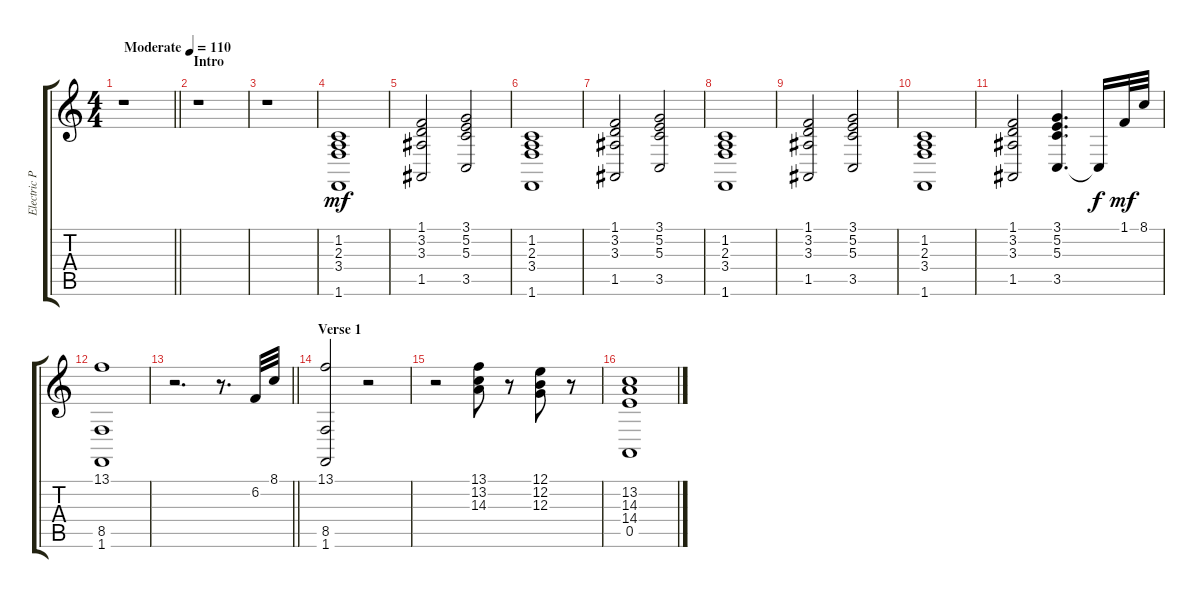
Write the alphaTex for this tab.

\track ("Electric Piano" "Electric P") {instrument electricgrandpiano}
\staff {score tabs}
\tuning (E4 B3 G3 D3 A2 E2) {hide}
\ts (4 4)
\tempo (110 "Moderate")
\clef g2
\barLineRight lightlight
\ks c
r.1{dy mf instrument electricgrandpiano} |
\section ("" "Intro")
r.1 |
r.1 |
(1.2 2.3 3.4 1.6).1 |
(1.1 3.2 3.3 1.5).2 (3.1 5.2 5.3 3.5).2 |
(1.2 2.3 3.4 1.6).1 |
(1.1 3.2 3.3 1.5).2 (3.1 5.2 5.3 3.5).2 |
(1.2 2.3 3.4 1.6).1 |
(1.1 3.2 3.3 1.5).2 (3.1 5.2 5.3 3.5).2 |
(1.2 2.3 3.4 1.6).1 |
(1.1 3.2 3.3 1.5).2 (3.1 5.2 5.3 3.5).4{d} 3.5{t}.16{dy f} 1.1.32{dy mf} 8.1.32 |
(13.1 8.5 1.6).1 |
\barLineRight lightlight
r.2{d} r.8{d} 6.2.32 8.1.32 |
\section ("" "Verse 1")
(13.1 8.5 1.6).2 r.2 |
r.2 (13.1 13.2 14.3).8 r.8 (12.1 12.2 12.3).8 r.8 |
(13.2 14.3 14.4 0.5).1
